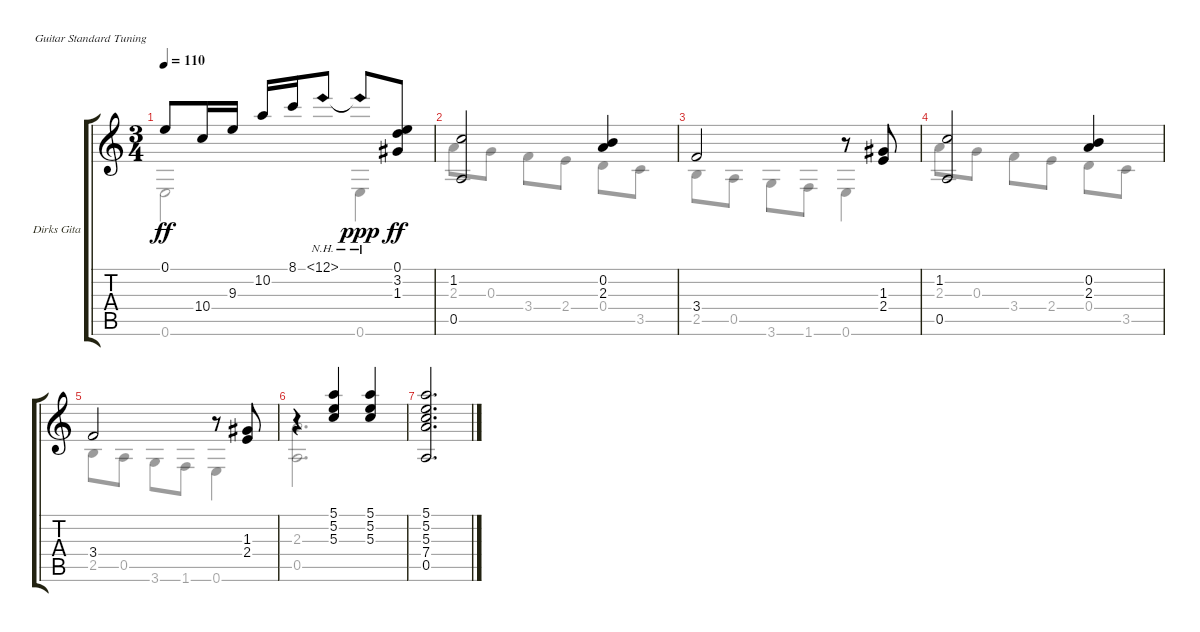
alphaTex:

\bracketExtendMode groupsimilarinstruments
\firstSystemTrackNameOrientation horizontal
\otherSystemsTrackNameOrientation horizontal
\track ("Dirks Gitarre" "Dirks Gita") {instrument acousticguitarnylon}
\staff {score tabs}
\tuning (E4 B3 G3 D3 A2 E2)
\voice
\ts (3 4)
\tempo 110
\clef g2
\ks c
0.1.8{dy ff} 10.4.16 9.3.16 10.2.16 8.1.16 12.1{nh}.8 12.1{nh t}.8{dy ppp} (0.1 3.2 1.3).8{dy ff} |
(1.2 0.5).2 (0.2 2.3).4 |
3.4.2 r.8 (1.3 2.4).8 |
(1.2 0.5).2 (0.2 2.3).4 |
3.4.2 r.8 (1.3 2.4).8 |
r.4 (5.1 5.2 5.3).4 (5.1 5.2 5.3).4 |
(5.1 5.2 5.3 7.4 0.5).2{d}
\voice
\clef g2
\ottava regular
\simile none
\ks c
0.6.2{dy ff} 0.6.4 |
2.3.8 0.3.8 3.4.8 2.4.8 0.4.8 3.5.8 |
2.5.8 0.5.8 3.6.8 1.6.8 0.6.4 |
2.3.8 0.3.8 3.4.8 2.4.8 0.4.8 3.5.8 |
2.5.8 0.5.8 3.6.8 1.6.8 0.6.4 |
(2.3 0.5).2{d} |
